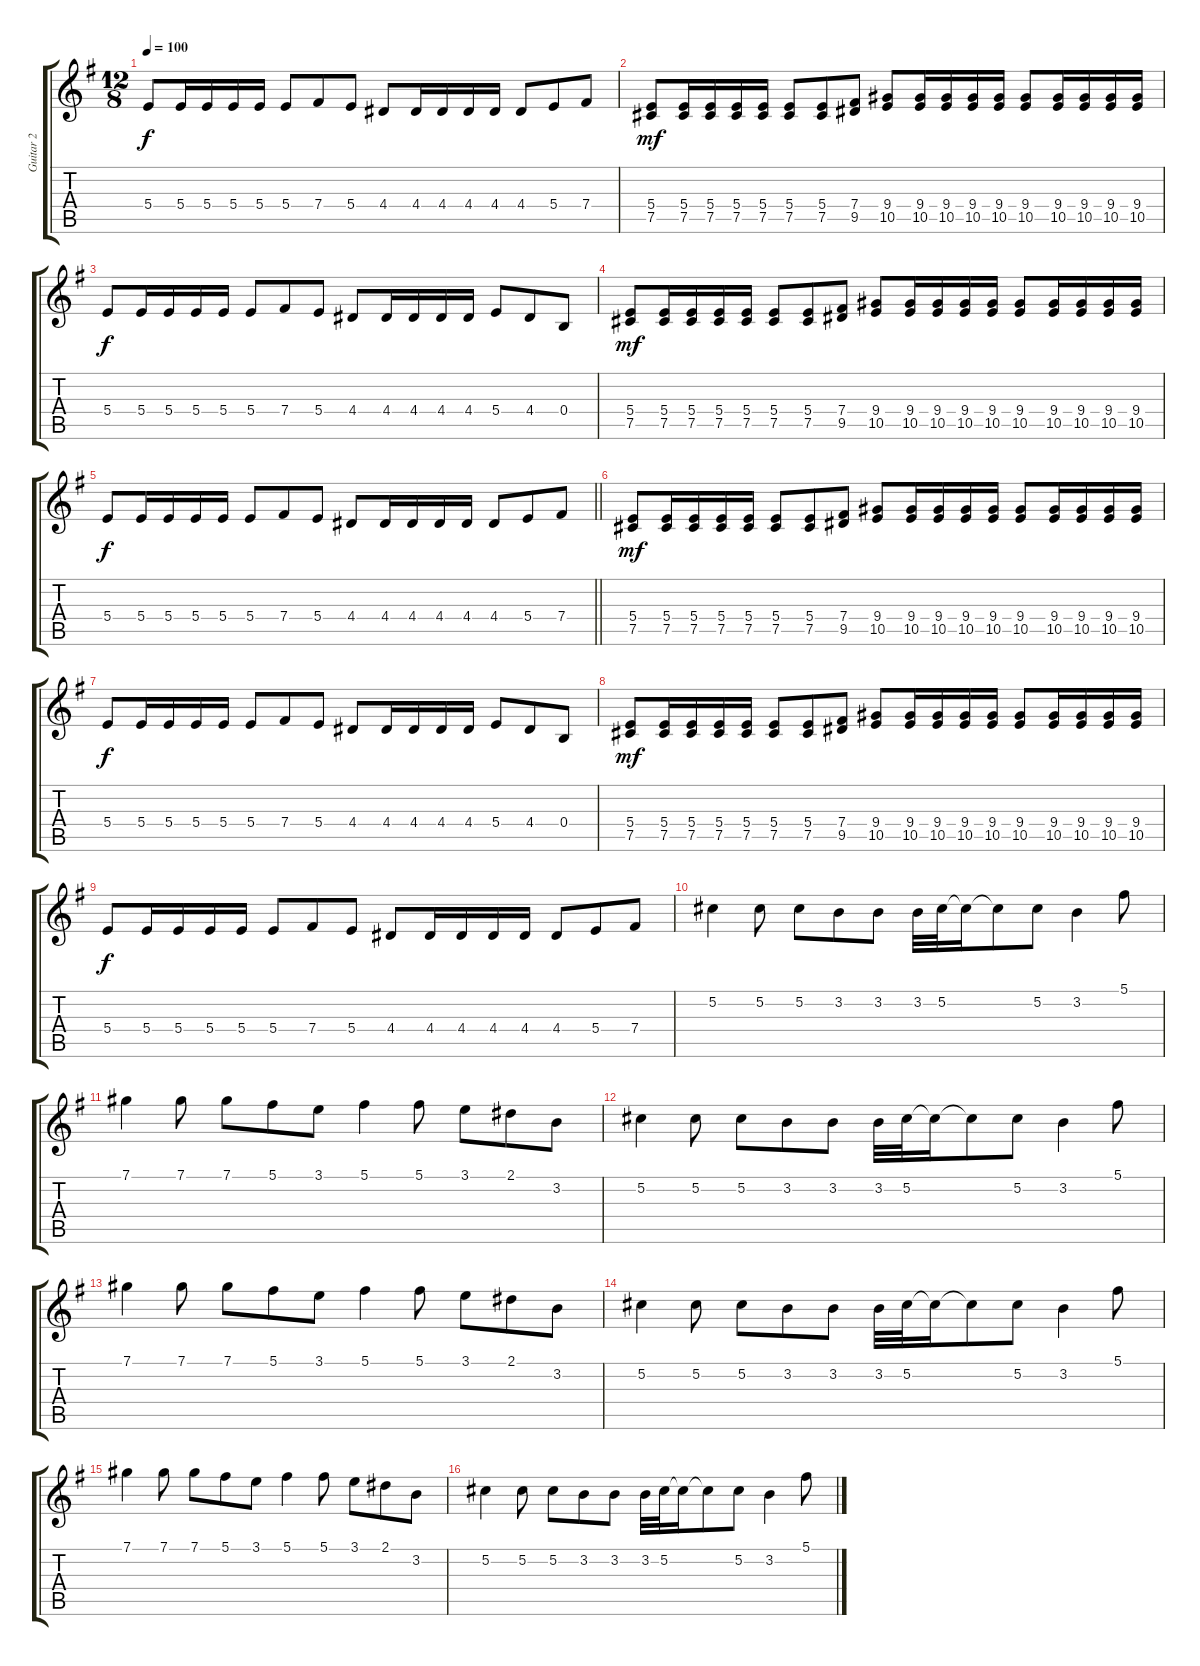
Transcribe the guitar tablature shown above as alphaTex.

\track ("Guitar 2" "Guitar 2") {instrument distortionguitar}
\staff {score tabs}
\tuning (Db4 Ab3 E3 B2 Gb2 Db2) {hide}
\ts (12 8)
\tempo 100
\clef g2
\ks g
5.4.8{dy f} 5.4.16 5.4.16 5.4.16 5.4.16 5.4.8 7.4.8 5.4.8 4.4.8 4.4.16 4.4.16 4.4.16 4.4.16 4.4.8 5.4.8 7.4.8 |
(5.4 7.5).8{dy mf} (5.4 7.5).16 (5.4 7.5).16 (5.4 7.5).16 (5.4 7.5).16 (5.4 7.5).8 (5.4 7.5).8 (7.4 9.5).8 (9.4 10.5).8 (9.4 10.5).16 (9.4 10.5).16 (9.4 10.5).16 (9.4 10.5).16 (9.4 10.5).8 (9.4 10.5).16 (9.4 10.5).16 (9.4 10.5).16 (9.4 10.5).16 |
5.4.8{dy f} 5.4.16 5.4.16 5.4.16 5.4.16 5.4.8 7.4.8 5.4.8 4.4.8 4.4.16 4.4.16 4.4.16 4.4.16 5.4.8 4.4.8 0.4.8 |
(5.4 7.5).8{dy mf} (5.4 7.5).16 (5.4 7.5).16 (5.4 7.5).16 (5.4 7.5).16 (5.4 7.5).8 (5.4 7.5).8 (7.4 9.5).8 (9.4 10.5).8 (9.4 10.5).16 (9.4 10.5).16 (9.4 10.5).16 (9.4 10.5).16 (9.4 10.5).8 (9.4 10.5).16 (9.4 10.5).16 (9.4 10.5).16 (9.4 10.5).16 |
\barLineRight lightlight
5.4.8{dy f} 5.4.16 5.4.16 5.4.16 5.4.16 5.4.8 7.4.8 5.4.8 4.4.8 4.4.16 4.4.16 4.4.16 4.4.16 4.4.8 5.4.8 7.4.8 |
(5.4 7.5).8{dy mf} (5.4 7.5).16 (5.4 7.5).16 (5.4 7.5).16 (5.4 7.5).16 (5.4 7.5).8 (5.4 7.5).8 (7.4 9.5).8 (9.4 10.5).8 (9.4 10.5).16 (9.4 10.5).16 (9.4 10.5).16 (9.4 10.5).16 (9.4 10.5).8 (9.4 10.5).16 (9.4 10.5).16 (9.4 10.5).16 (9.4 10.5).16 |
5.4.8{dy f} 5.4.16 5.4.16 5.4.16 5.4.16 5.4.8 7.4.8 5.4.8 4.4.8 4.4.16 4.4.16 4.4.16 4.4.16 5.4.8 4.4.8 0.4.8 |
(5.4 7.5).8{dy mf} (5.4 7.5).16 (5.4 7.5).16 (5.4 7.5).16 (5.4 7.5).16 (5.4 7.5).8 (5.4 7.5).8 (7.4 9.5).8 (9.4 10.5).8 (9.4 10.5).16 (9.4 10.5).16 (9.4 10.5).16 (9.4 10.5).16 (9.4 10.5).8 (9.4 10.5).16 (9.4 10.5).16 (9.4 10.5).16 (9.4 10.5).16 |
5.4.8{dy f} 5.4.16 5.4.16 5.4.16 5.4.16 5.4.8 7.4.8 5.4.8 4.4.8 4.4.16 4.4.16 4.4.16 4.4.16 4.4.8 5.4.8 7.4.8 |
5.2.4{instrument electricguitarjazz} 5.2.8 5.2.8 3.2.8 3.2.8 3.2.32 5.2.32 5.2{t}.16 5.2{t}.8 5.2.8 3.2.4 5.1.8 |
7.1.4 7.1.8 7.1.8 5.1.8 3.1.8 5.1.4 5.1.8 3.1.8 2.1.8 3.2.8 |
5.2.4 5.2.8 5.2.8 3.2.8 3.2.8 3.2.32 5.2.32 5.2{t}.16 5.2{t}.8 5.2.8 3.2.4 5.1.8 |
7.1.4 7.1.8 7.1.8 5.1.8 3.1.8 5.1.4 5.1.8 3.1.8 2.1.8 3.2.8 |
5.2.4 5.2.8 5.2.8 3.2.8 3.2.8 3.2.32 5.2.32 5.2{t}.16 5.2{t}.8 5.2.8 3.2.4 5.1.8 |
7.1.4 7.1.8 7.1.8 5.1.8 3.1.8 5.1.4 5.1.8 3.1.8 2.1.8 3.2.8 |
5.2.4 5.2.8 5.2.8 3.2.8 3.2.8 3.2.32 5.2.32 5.2{t}.16 5.2{t}.8 5.2.8 3.2.4 5.1.8
